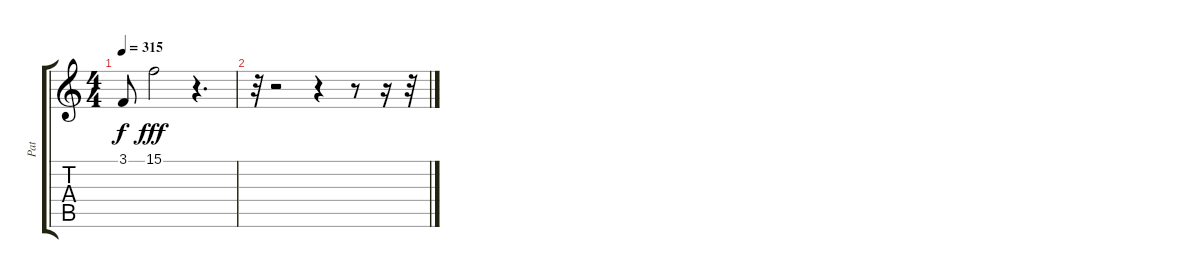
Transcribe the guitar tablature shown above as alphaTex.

\track ("Pat" "Pat") {instrument marimba}
\staff {score tabs}
\tuning (D4 A3 F3 C3 G2 C2) {hide}
\ts (4 4)
\tempo 315
\clef g2
\ks c
3.1{t}.8{dy f} 15.1.2{dy fff} r.4{d} |
r.32 r.2 r.4 r.8 r.16 r.32
